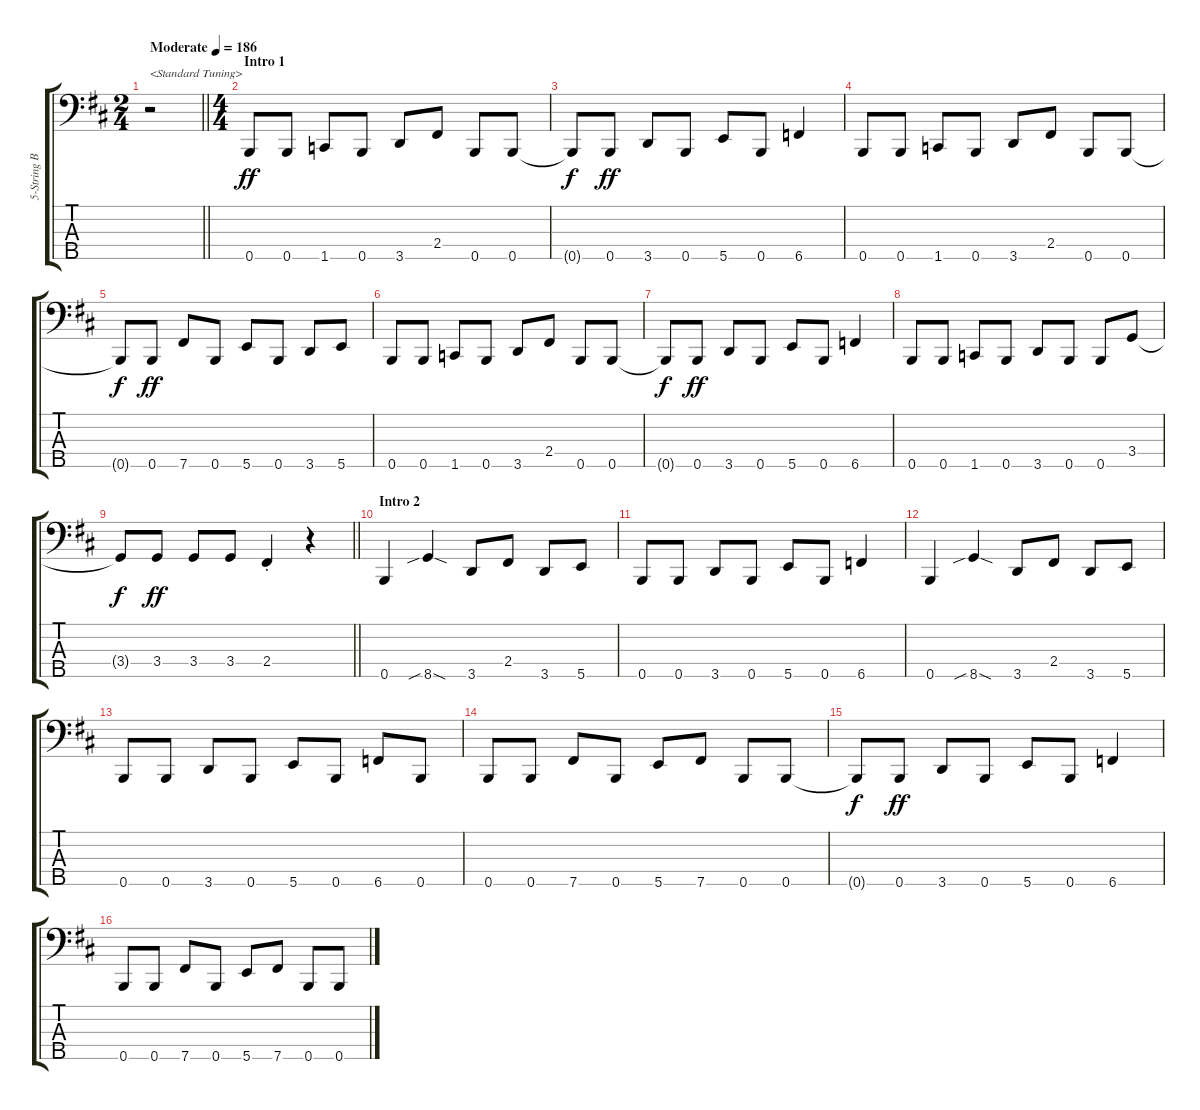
\track ("5-String Bass" "5-String B") {instrument electricbasspick}
\staff {score tabs}
\tuning (G2 D2 A1 E1 B0) {hide}
\ts (2 4)
\tempo (186 "Moderate")
\clef f4
\barLineRight lightlight
\ks d
r.2{txt "<Standard Tuning>" dy ff instrument electricbasspick} |
\ts (4 4)
\section ("" "Intro 1")
0.5.8 0.5.8 1.5.8 0.5.8 3.5.8 2.4.8 0.5.8 0.5.8 |
0.5{t}.8{dy f} 0.5.8{dy ff} 3.5.8 0.5.8 5.5.8 0.5.8 6.5.4 |
0.5.8 0.5.8 1.5.8 0.5.8 3.5.8 2.4.8 0.5.8 0.5.8 |
0.5{t}.8{dy f} 0.5.8{dy ff} 7.5.8 0.5.8 5.5.8 0.5.8 3.5.8 5.5.8 |
0.5.8 0.5.8 1.5.8 0.5.8 3.5.8 2.4.8 0.5.8 0.5.8 |
0.5{t}.8{dy f} 0.5.8{dy ff} 3.5.8 0.5.8 5.5.8 0.5.8 6.5.4 |
0.5.8 0.5.8 1.5.8 0.5.8 3.5.8 0.5.8 0.5.8 3.4.8 |
\barLineRight lightlight
3.4{t}.8{dy f} 3.4.8{dy ff} 3.4.8 3.4.8 2.4{st}.4 r.4 |
\section ("" "Intro 2")
0.5.4 8.5{sib sod}.4 3.5.8 2.4.8 3.5.8 5.5.8 |
0.5.8 0.5.8 3.5.8 0.5.8 5.5.8 0.5.8 6.5.4 |
0.5.4 8.5{sib sod}.4 3.5.8 2.4.8 3.5.8 5.5.8 |
0.5.8 0.5.8 3.5.8 0.5.8 5.5.8 0.5.8 6.5.8 0.5.8 |
0.5.8 0.5.8 7.5.8 0.5.8 5.5.8 7.5.8 0.5.8 0.5.8 |
0.5{t}.8{dy f} 0.5.8{dy ff} 3.5.8 0.5.8 5.5.8 0.5.8 6.5.4 |
0.5.8 0.5.8 7.5.8 0.5.8 5.5.8 7.5.8 0.5.8 0.5.8
